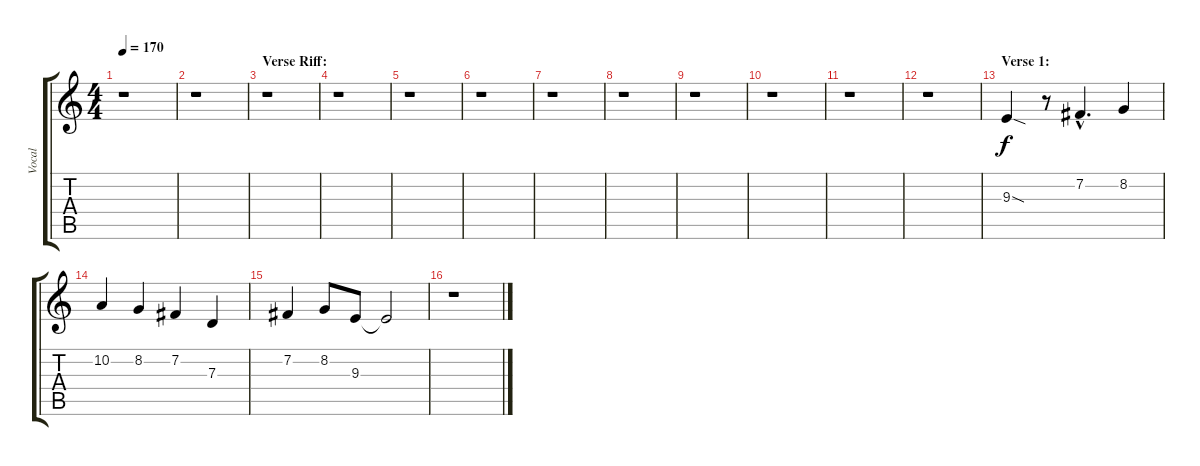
\track ("Vocal" "Vocal") {instrument oboe}
\staff {score tabs}
\tuning (E4 B3 G3 D3 A2 E2) {hide}
\ts (4 4)
\tempo 170
\clef g2
\ks c
r.1{dy f} |
r.1 |
\section ("" "Verse Riff:")
r.1 |
r.1 |
r.1 |
r.1 |
r.1 |
r.1 |
r.1 |
r.1 |
r.1 |
r.1 |
\section ("" "Verse 1:")
9.3{sod}.4 r.8 7.2{hac}.4{d} 8.2.4 |
10.2.4 8.2.4 7.2.4 7.3.4 |
7.2.4 8.2.8 9.3.8 9.3{t}.2 |
r.1
